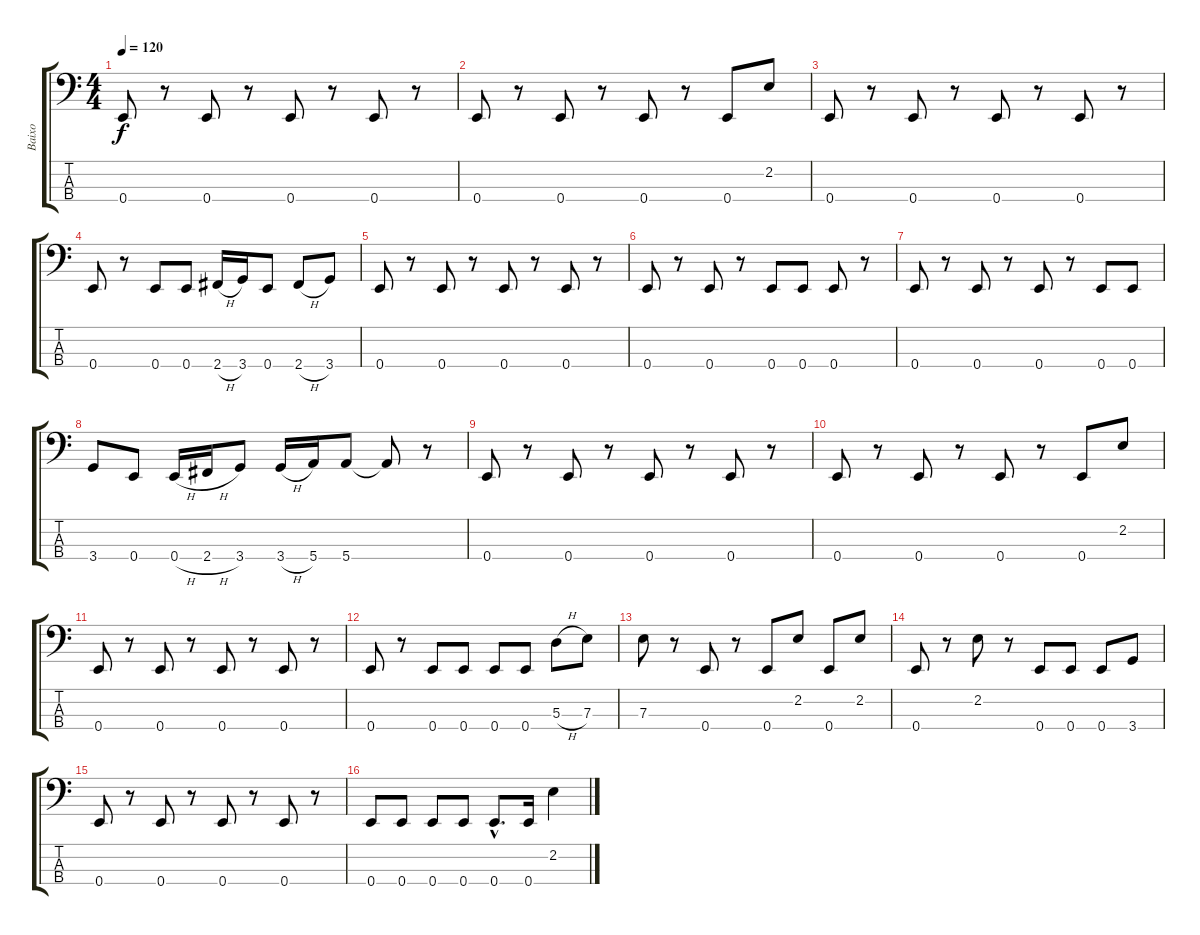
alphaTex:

\track ("Baixo" "Baixo") {instrument electricbasspick}
\staff {score tabs}
\tuning (G2 D2 A1 E1) {hide}
\ts (4 4)
\tempo 120
\clef f4
\ks c
0.4.8{dy f} r.8 0.4.8 r.8 0.4.8 r.8 0.4.8 r.8 |
0.4.8 r.8 0.4.8 r.8 0.4.8 r.8 0.4.8 2.2.8 |
0.4.8 r.8 0.4.8 r.8 0.4.8 r.8 0.4.8 r.8 |
0.4.8 r.8 0.4.8 0.4.8 2.4{h}.16 3.4.16 0.4.8 2.4{h}.8 3.4.8 |
0.4.8 r.8 0.4.8 r.8 0.4.8 r.8 0.4.8 r.8 |
0.4.8 r.8 0.4.8 r.8 0.4.8 0.4.8 0.4.8 r.8 |
0.4.8 r.8 0.4.8 r.8 0.4.8 r.8 0.4.8 0.4.8 |
3.4.8 0.4.8 0.4{h}.16 2.4{h}.16 3.4.8 3.4{h}.16 5.4.16 5.4.8 5.4{t}.8 r.8 |
0.4.8 r.8 0.4.8 r.8 0.4.8 r.8 0.4.8 r.8 |
0.4.8 r.8 0.4.8 r.8 0.4.8 r.8 0.4.8 2.2.8 |
0.4.8 r.8 0.4.8 r.8 0.4.8 r.8 0.4.8 r.8 |
0.4.8 r.8 0.4.8 0.4.8 0.4.8 0.4.8 5.3{h}.8 7.3.8 |
7.3.8 r.8 0.4.8 r.8 0.4.8 2.2.8 0.4.8 2.2.8 |
0.4.8 r.8 2.2.8 r.8 0.4.8 0.4.8 0.4.8 3.4.8 |
0.4.8 r.8 0.4.8 r.8 0.4.8 r.8 0.4.8 r.8 |
0.4.8 0.4.8 0.4.8 0.4.8 0.4{hac}.8{d} 0.4.16 2.2.4
